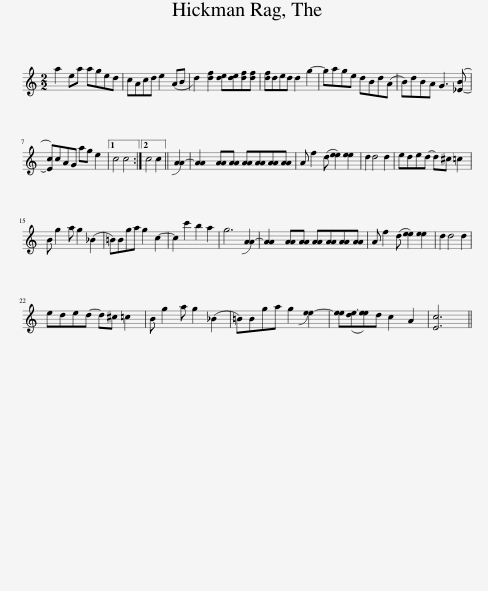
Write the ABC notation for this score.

X:1
L:1/8
M:2/2
I:linebreak $
K:C
V:1 treble
V:1
 a2 ea aged | cAcd e2 (AB | d2) [df]2 [de][de][df][df] | [df]ded d2 g2- | gage dBd(A | %5
 B)dBA G3 ([_E-B] |$ [Ec])cAG ag e2 |1 c4 c4 :|2 c4 c2 || !slide![AA-]2 | %10
 [AA]2 [AA][AA] [AA][AA][AA][AA] | A f2 (d [ee]2) [ee]2 | d2 d4 d2 | eded- d^c =c2 |$ B g2 a g2 (_B2 | %15
 =B)Bga g2 c2- | c2 c'2 b2 a2 | g6 !slide![AA-]2 | [AA]2 [AA][AA] [AA][AA][AA][AA] | A f2 (d [ee]2) [ee]2 | %20
 d2 d4 d2 |$ eded- d^c =c2 | B g2 a g2 (_B2 | =B)Bga g2 !slide![ee-]2 | [ee]([de-][ee])d c2 A2 | %25
 [Ec]6 || %26
